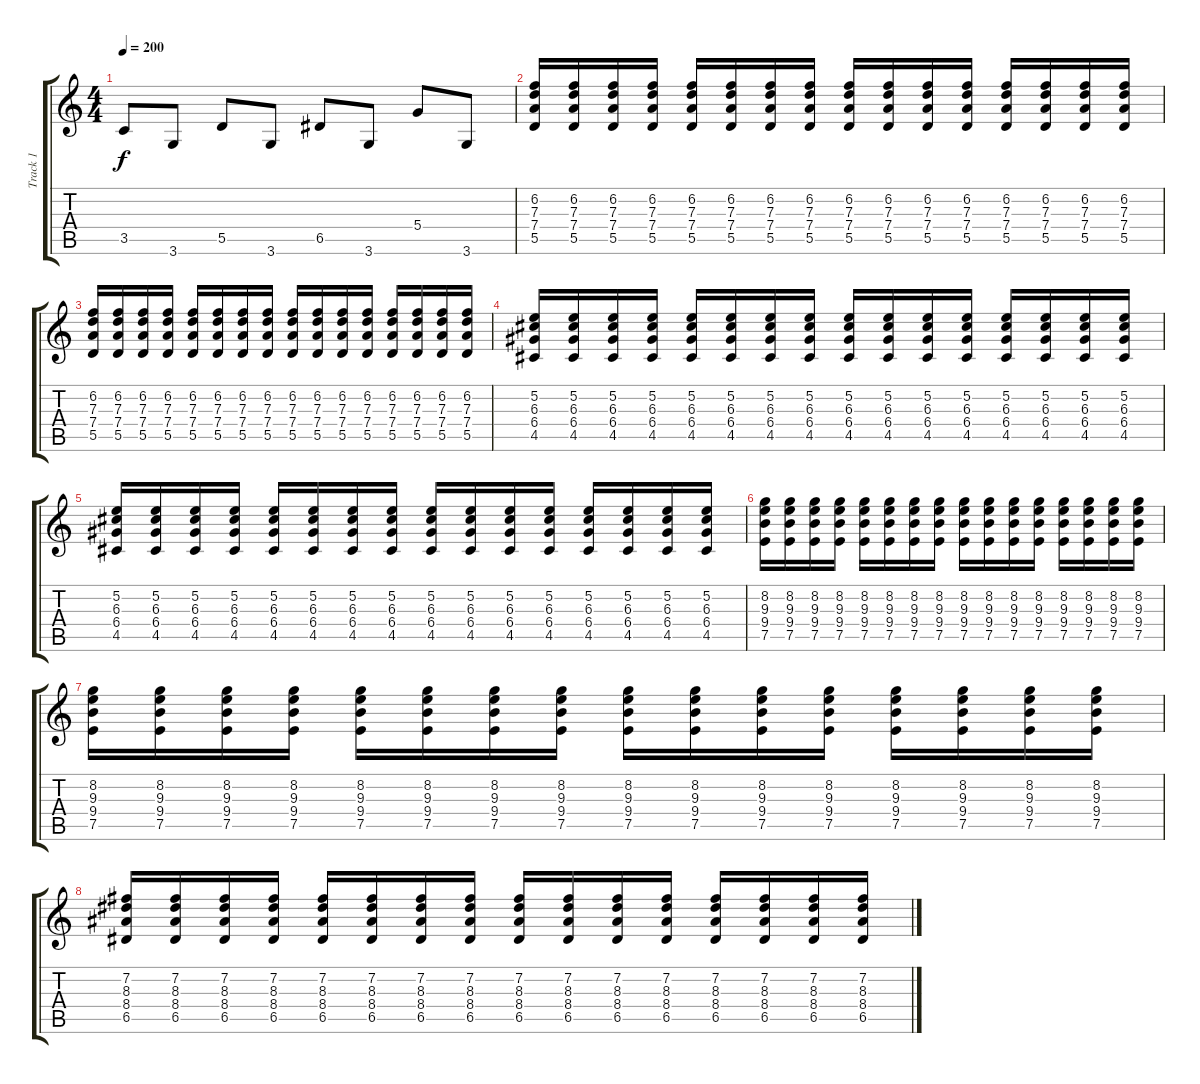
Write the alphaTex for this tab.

\track ("Track 1" "Track 1") {instrument distortionguitar}
\staff {score tabs}
\tuning (E4 B3 G3 D3 A2 E2) {hide}
\ts (4 4)
\tempo 200
\clef g2
\ks c
3.5.8{dy f} 3.6.8 5.5.8 3.6.8 6.5.8 3.6.8 5.4.8 3.6.8 |
(6.2 7.3 7.4 5.5).16 (6.2 7.3 7.4 5.5).16 (6.2 7.3 7.4 5.5).16 (6.2 7.3 7.4 5.5).16 (6.2 7.3 7.4 5.5).16 (6.2 7.3 7.4 5.5).16 (6.2 7.3 7.4 5.5).16 (6.2 7.3 7.4 5.5).16 (6.2 7.3 7.4 5.5).16 (6.2 7.3 7.4 5.5).16 (6.2 7.3 7.4 5.5).16 (6.2 7.3 7.4 5.5).16 (6.2 7.3 7.4 5.5).16 (6.2 7.3 7.4 5.5).16 (6.2 7.3 7.4 5.5).16 (6.2 7.3 7.4 5.5).16 |
(6.2 7.3 7.4 5.5).16 (6.2 7.3 7.4 5.5).16 (6.2 7.3 7.4 5.5).16 (6.2 7.3 7.4 5.5).16 (6.2 7.3 7.4 5.5).16 (6.2 7.3 7.4 5.5).16 (6.2 7.3 7.4 5.5).16 (6.2 7.3 7.4 5.5).16 (6.2 7.3 7.4 5.5).16 (6.2 7.3 7.4 5.5).16 (6.2 7.3 7.4 5.5).16 (6.2 7.3 7.4 5.5).16 (6.2 7.3 7.4 5.5).16 (6.2 7.3 7.4 5.5).16 (6.2 7.3 7.4 5.5).16 (6.2 7.3 7.4 5.5).16 |
(5.2 6.3 6.4 4.5).16 (5.2 6.3 6.4 4.5).16 (5.2 6.3 6.4 4.5).16 (5.2 6.3 6.4 4.5).16 (5.2 6.3 6.4 4.5).16 (5.2 6.3 6.4 4.5).16 (5.2 6.3 6.4 4.5).16 (5.2 6.3 6.4 4.5).16 (5.2 6.3 6.4 4.5).16 (5.2 6.3 6.4 4.5).16 (5.2 6.3 6.4 4.5).16 (5.2 6.3 6.4 4.5).16 (5.2 6.3 6.4 4.5).16 (5.2 6.3 6.4 4.5).16 (5.2 6.3 6.4 4.5).16 (5.2 6.3 6.4 4.5).16 |
(5.2 6.3 6.4 4.5).16 (5.2 6.3 6.4 4.5).16 (5.2 6.3 6.4 4.5).16 (5.2 6.3 6.4 4.5).16 (5.2 6.3 6.4 4.5).16 (5.2 6.3 6.4 4.5).16 (5.2 6.3 6.4 4.5).16 (5.2 6.3 6.4 4.5).16 (5.2 6.3 6.4 4.5).16 (5.2 6.3 6.4 4.5).16 (5.2 6.3 6.4 4.5).16 (5.2 6.3 6.4 4.5).16 (5.2 6.3 6.4 4.5).16 (5.2 6.3 6.4 4.5).16 (5.2 6.3 6.4 4.5).16 (5.2 6.3 6.4 4.5).16 |
(8.2 9.3 9.4 7.5).16 (8.2 9.3 9.4 7.5).16 (8.2 9.3 9.4 7.5).16 (8.2 9.3 9.4 7.5).16 (8.2 9.3 9.4 7.5).16 (8.2 9.3 9.4 7.5).16 (8.2 9.3 9.4 7.5).16 (8.2 9.3 9.4 7.5).16 (8.2 9.3 9.4 7.5).16 (8.2 9.3 9.4 7.5).16 (8.2 9.3 9.4 7.5).16 (8.2 9.3 9.4 7.5).16 (8.2 9.3 9.4 7.5).16 (8.2 9.3 9.4 7.5).16 (8.2 9.3 9.4 7.5).16 (8.2 9.3 9.4 7.5).16 |
(8.2 9.3 9.4 7.5).16 (8.2 9.3 9.4 7.5).16 (8.2 9.3 9.4 7.5).16 (8.2 9.3 9.4 7.5).16 (8.2 9.3 9.4 7.5).16 (8.2 9.3 9.4 7.5).16 (8.2 9.3 9.4 7.5).16 (8.2 9.3 9.4 7.5).16 (8.2 9.3 9.4 7.5).16 (8.2 9.3 9.4 7.5).16 (8.2 9.3 9.4 7.5).16 (8.2 9.3 9.4 7.5).16 (8.2 9.3 9.4 7.5).16 (8.2 9.3 9.4 7.5).16 (8.2 9.3 9.4 7.5).16 (8.2 9.3 9.4 7.5).16 |
(7.2 8.3 8.4 6.5).16 (7.2 8.3 8.4 6.5).16 (7.2 8.3 8.4 6.5).16 (7.2 8.3 8.4 6.5).16 (7.2 8.3 8.4 6.5).16 (7.2 8.3 8.4 6.5).16 (7.2 8.3 8.4 6.5).16 (7.2 8.3 8.4 6.5).16 (7.2 8.3 8.4 6.5).16 (7.2 8.3 8.4 6.5).16 (7.2 8.3 8.4 6.5).16 (7.2 8.3 8.4 6.5).16 (7.2 8.3 8.4 6.5).16 (7.2 8.3 8.4 6.5).16 (7.2 8.3 8.4 6.5).16 (7.2 8.3 8.4 6.5).16
